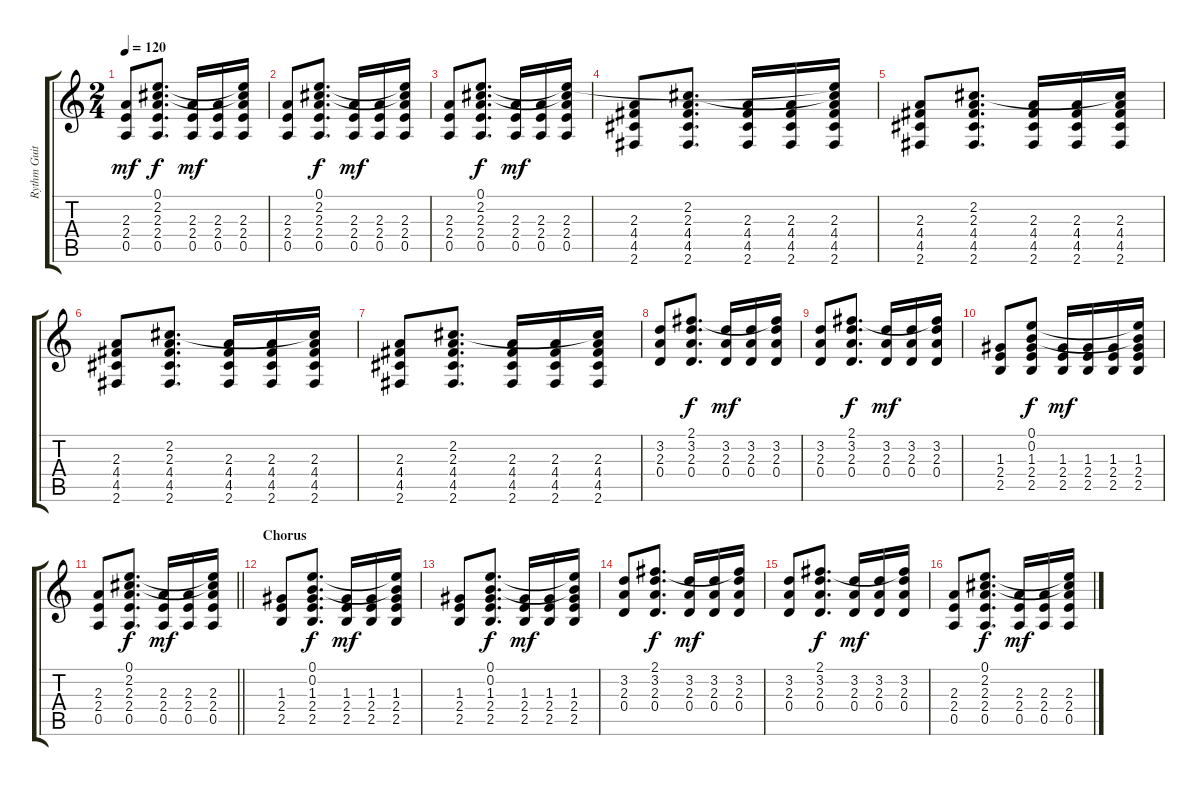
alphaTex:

\track ("Rythm Guitar" "Rythm Guit") {instrument acousticguitarsteel}
\staff {score tabs}
\tuning (E4 B3 G3 D3 A2 E2) {hide}
\ts (2 4)
\tempo 120
\clef g2
\ks c
(2.3 2.4 0.5).8{dy mf} (0.1 2.2 2.3 2.4 0.5).8{d dy f} (2.3 2.4 0.5).16{dy mf} (2.3 2.4 0.5).16 (0.1{t} 2.2{t} 2.3 2.4 0.5).16 |
(2.3 2.4 0.5).8 (0.1 2.2 2.3 2.4 0.5).8{d dy f} (2.3 2.4 0.5).16{dy mf} (2.3 2.4 0.5).16 (0.1{t} 2.2{t} 2.3 2.4 0.5).16 |
(2.3 2.4 0.5).8 (0.1 2.2 2.3 2.4 0.5).8{d dy f} (2.3 2.4 0.5).16{dy mf} (2.3 2.4 0.5).16 (0.1{t} 2.2{t} 2.3 2.4 0.5).16 |
(2.3 4.4 4.5 2.6).8 (2.2 2.3 4.4 4.5 2.6).8{d} (2.3 4.4 4.5 2.6).16 (2.3 4.4 4.5 2.6).16 (0.1{t} 2.2{t} 2.3 4.4 4.5 2.6).16 |
(2.3 4.4 4.5 2.6).8 (2.2 2.3 4.4 4.5 2.6).8{d} (2.3 4.4 4.5 2.6).16 (2.3 4.4 4.5 2.6).16 (2.2{t} 2.3 4.4 4.5 2.6).16 |
(2.3 4.4 4.5 2.6).8 (2.2 2.3 4.4 4.5 2.6).8{d} (2.3 4.4 4.5 2.6).16 (2.3 4.4 4.5 2.6).16 (2.2{t} 2.3 4.4 4.5 2.6).16 |
(2.3 4.4 4.5 2.6).8 (2.2 2.3 4.4 4.5 2.6).8{d} (2.3 4.4 4.5 2.6).16 (2.3 4.4 4.5 2.6).16 (2.2{t} 2.3 4.4 4.5 2.6).16 |
(3.2 2.3 0.4).8 (2.1 3.2 2.3 0.4).8{d dy f} (3.2 2.3 0.4).16{dy mf} (3.2 2.3 0.4).16 (2.1{t} 3.2 2.3 0.4).16 |
(3.2 2.3 0.4).8 (2.1 3.2 2.3 0.4).8{d dy f} (3.2 2.3 0.4).16{dy mf} (3.2 2.3 0.4).16 (2.1{t} 3.2 2.3 0.4).16 |
(1.3 2.4 2.5).8 (0.1 0.2 1.3 2.4 2.5).8{dy f} (1.3 2.4 2.5).16{dy mf} (1.3 2.4 2.5).16 (1.3 2.4 2.5).16 (0.1{t} 0.2{t} 1.3 2.4 2.5).16 |
\barLineRight lightlight
(2.3 2.4 0.5).8 (0.1 2.2 2.3 2.4 0.5).8{d dy f} (2.3 2.4 0.5).16{dy mf} (2.3 2.4 0.5).16 (0.1{t} 2.2{t} 2.3 2.4 0.5).16 |
\section ("" "Chorus")
(1.3 2.4 2.5).8 (0.1 0.2 1.3 2.4 2.5).8{d dy f} (1.3 2.4 2.5).16{dy mf} (1.3 2.4 2.5).16 (0.1{t} 0.2{t} 1.3 2.4 2.5).16 |
(1.3 2.4 2.5).8 (0.1 0.2 1.3 2.4 2.5).8{d dy f} (1.3 2.4 2.5).16{dy mf} (1.3 2.4 2.5).16 (0.1{t} 0.2{t} 1.3 2.4 2.5).16 |
(3.2 2.3 0.4).8 (2.1 3.2 2.3 0.4).8{d dy f} (3.2 2.3 0.4).16{dy mf} (3.2 2.3 0.4).16 (2.1{t} 3.2 2.3 0.4).16 |
(3.2 2.3 0.4).8 (2.1 3.2 2.3 0.4).8{d dy f} (3.2 2.3 0.4).16{dy mf} (3.2 2.3 0.4).16 (2.1{t} 3.2 2.3 0.4).16 |
(2.3 2.4 0.5).8 (0.1 2.2 2.3 2.4 0.5).8{d dy f} (2.3 2.4 0.5).16{dy mf} (2.3 2.4 0.5).16 (0.1{t} 2.2{t} 2.3 2.4 0.5).16
